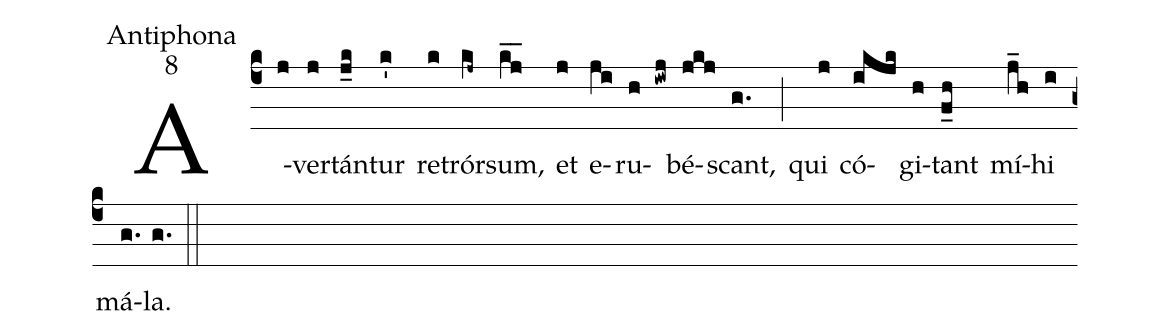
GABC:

office-part:Antiphona;
mode:8;
%%
(c4) A(j)ver(j)tán(j_k)tur(k') re(k)trór(kj~)sum,(kj__) et(j) e(ji)ru(h !iwj)bé(jkj)scant,(g.) (;) qui(j) có(ikjk)gi(h)tant(f_h) mí(j_h)hi(i) má(g.)la.(g.) (::)
